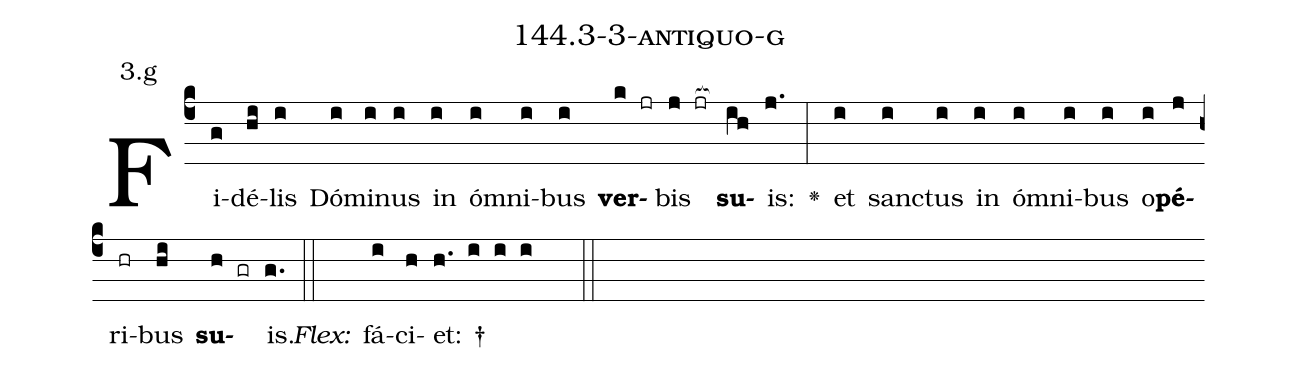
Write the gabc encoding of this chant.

name: 144.3-3-antiquo-g;
annotation: 3.g;
%%
(c4)Fi(g)dé(hi)lis(i) Dó(i)mi(i)nus(i) in(i) óm(i)ni(i)bus(i) <b>ver</b>(k jr)bis(j jr[ocb:1{]) <b>su</b>(ih[ocb:0}])is:(j.) <v>\greheightstar</v>(:) et(i) sanc(i)tus(i) in(i) óm(i)ni(i)bus(i) o(i)<b>pé</b>(j)ri(hr)bus(hi) <b>su</b>(h gr)is.(g.) (::)
<i>Flex:</i>()  fá(i)ci(h)et: †(h. i i i  ::)

%E(i) u(i) o(j) u(hi) a(h) e.(g.) (::)
